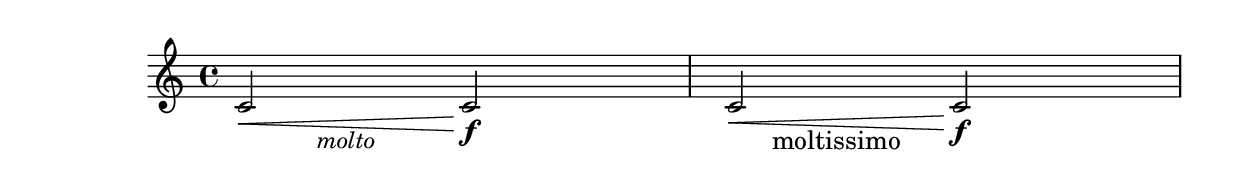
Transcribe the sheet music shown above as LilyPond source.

%% DO NOT EDIT this file manually; it is automatically
%% generated from LSR http://lsr.dsi.unimi.it
%% Make any changes in LSR itself, or in Documentation/snippets/new/ ,
%% and then run scripts/auxiliar/makelsr.py
%%
%% This file is in the public domain.
\version "2.14.0"

\header {
  lsrtags = "expressive-marks, text"

%% Translation of GIT committish: 2d548a99cb9dba80f2ff035582009477cd37eceb
  texidoces = "
Este ejemplo proporciona una función para tipografiar un regulador con
texto por debajo, como @qq{molto} o @qq{poco}. El ejemplo ilustra
también cómo modificar la manera en que se imprime normalmente un
objeto, utilizando código de Scheme.

"
  doctitlees = "Centrar texto debajo de un regulador"

  texidoc = "
This example provides a function to typeset a hairpin (de)crescendo
with some additional text below it, such as @qq{molto} or @qq{poco}.
The example also illustrates how to modify the way an object is
normally printed, using some Scheme code.

"
  doctitle = "Center text below hairpin dynamics"
} % begin verbatim

hairpinWithCenteredText =
#(define-music-function (parser location text) (markup?)
#{
  \override Voice.Hairpin #'stencil = #(lambda (grob)
    (ly:stencil-aligned-to
     (ly:stencil-combine-at-edge
      (ly:stencil-aligned-to (ly:hairpin::print grob) X CENTER)
      Y DOWN
      (ly:stencil-aligned-to (grob-interpret-markup grob $text) X CENTER))
     X LEFT))
#})

hairpinMolto = \hairpinWithCenteredText \markup { \italic molto }
hairpinMore = \hairpinWithCenteredText \markup { \larger moltissimo }

\layout { ragged-right = ##f }

\relative c' {
  \hairpinMolto
  c2\< c\f
  \hairpinMore
  c2\< c\f
}
